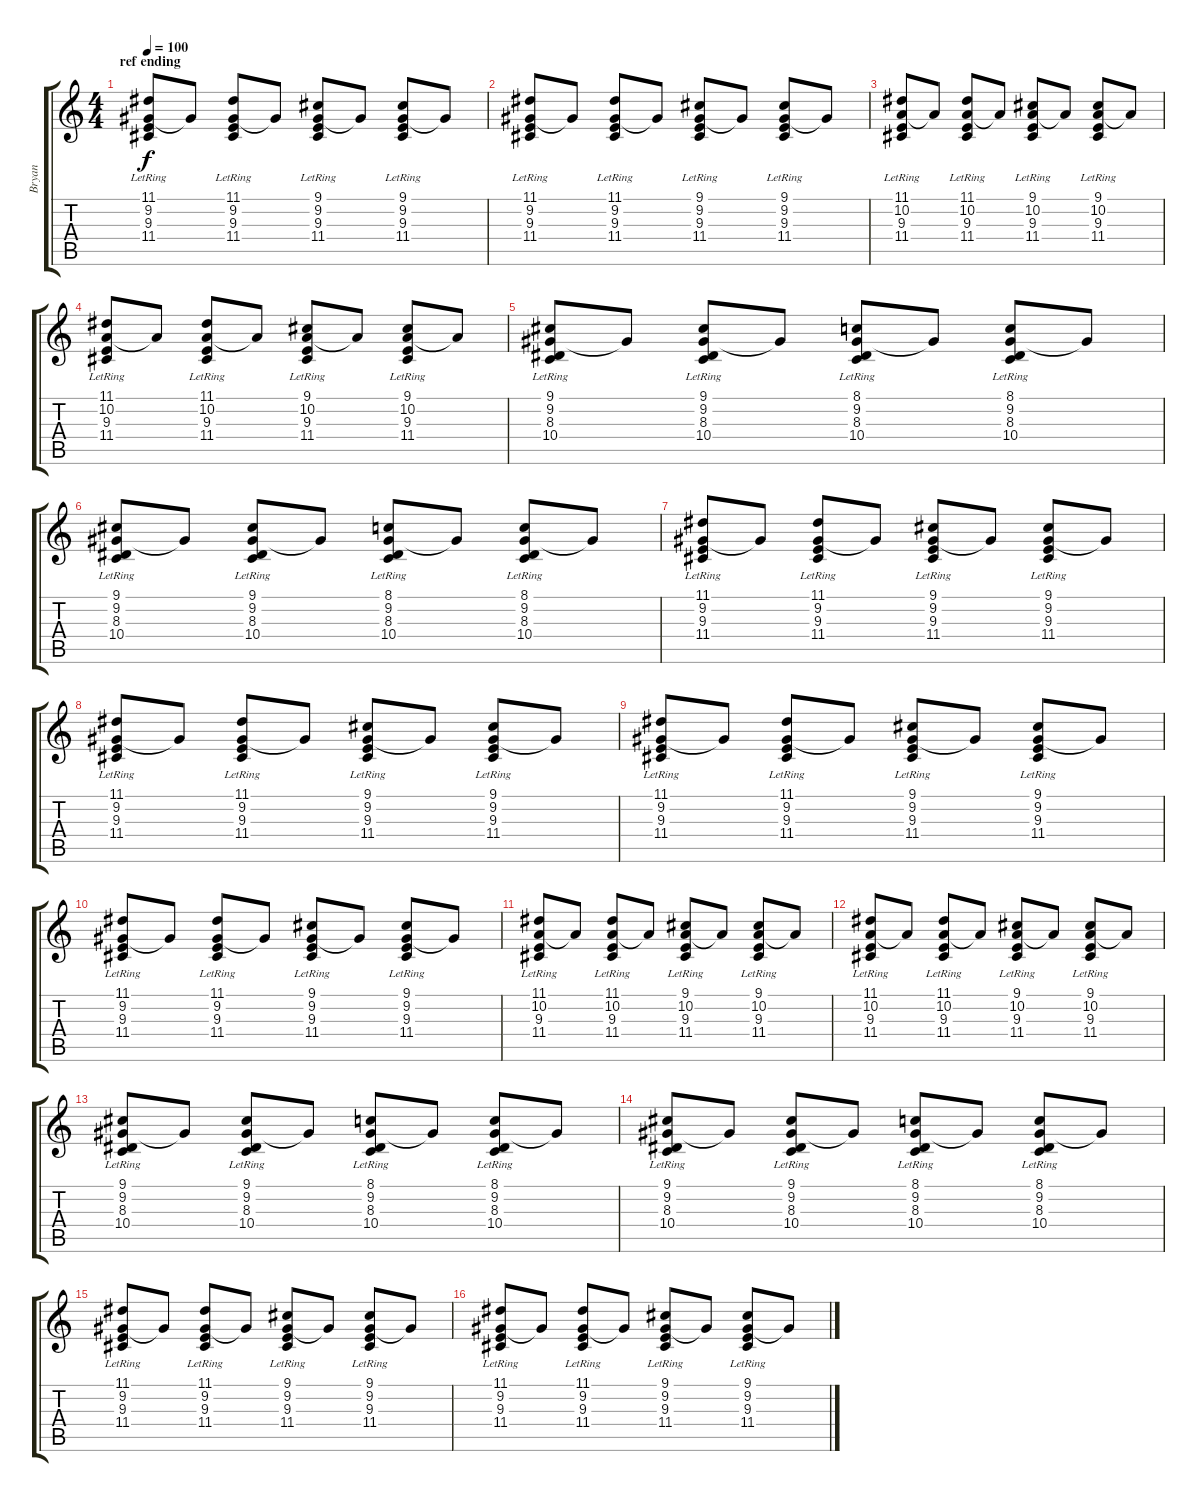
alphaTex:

\track ("Bryan" "Bryan") {instrument lead2sawtooth}
\staff {score tabs}
\tuning (E4 B3 G3 D3 A2 E2) {hide}
\ts (4 4)
\section ("" "ref ending")
\tempo 100
\clef g2
\ks c
(11.1{lr} 9.2 9.3 11.4).8{dy f volume 7} 9.2{t}.8 (11.1{lr} 9.2 9.3 11.4).8 9.2{t}.8 (9.1{lr} 9.2 9.3 11.4).8 9.2{t}.8 (9.1{lr} 9.2 9.3 11.4).8 9.2{t}.8 |
(11.1{lr} 9.2 9.3 11.4).8 9.2{t}.8 (11.1{lr} 9.2 9.3 11.4).8 9.2{t}.8 (9.1{lr} 9.2 9.3 11.4).8 9.2{t}.8 (9.1{lr} 9.2 9.3 11.4).8 9.2{t}.8 |
(11.1{lr} 10.2 9.3 11.4).8 10.2{t}.8 (11.1{lr} 10.2 9.3 11.4).8 10.2{t}.8 (9.1{lr} 10.2 9.3 11.4).8 10.2{t}.8 (9.1{lr} 10.2 9.3 11.4).8 10.2{t}.8 |
(11.1{lr} 10.2 9.3 11.4).8 10.2{t}.8 (11.1{lr} 10.2 9.3 11.4).8 10.2{t}.8 (9.1{lr} 10.2 9.3 11.4).8 10.2{t}.8 (9.1{lr} 10.2 9.3 11.4).8 10.2{t}.8 |
(9.1{lr} 9.2 8.3 10.4).8 9.2{t}.8 (9.1{lr} 9.2 8.3 10.4).8 9.2{t}.8 (8.1{lr} 9.2 8.3 10.4).8 9.2{t}.8 (8.1{lr} 9.2 8.3 10.4).8 9.2{t}.8 |
(9.1{lr} 9.2 8.3 10.4).8 9.2{t}.8 (9.1{lr} 9.2 8.3 10.4).8 9.2{t}.8 (8.1{lr} 9.2 8.3 10.4).8 9.2{t}.8 (8.1{lr} 9.2 8.3 10.4).8 9.2{t}.8 |
(11.1{lr} 9.2 9.3 11.4).8 9.2{t}.8 (11.1{lr} 9.2 9.3 11.4).8 9.2{t}.8 (9.1{lr} 9.2 9.3 11.4).8 9.2{t}.8 (9.1{lr} 9.2 9.3 11.4).8 9.2{t}.8 |
(11.1{lr} 9.2 9.3 11.4).8 9.2{t}.8 (11.1{lr} 9.2 9.3 11.4).8 9.2{t}.8 (9.1{lr} 9.2 9.3 11.4).8 9.2{t}.8 (9.1{lr} 9.2 9.3 11.4).8 9.2{t}.8 |
(11.1{lr} 9.2 9.3 11.4).8{volume 7} 9.2{t}.8 (11.1{lr} 9.2 9.3 11.4).8 9.2{t}.8 (9.1{lr} 9.2 9.3 11.4).8 9.2{t}.8 (9.1{lr} 9.2 9.3 11.4).8 9.2{t}.8 |
(11.1{lr} 9.2 9.3 11.4).8 9.2{t}.8 (11.1{lr} 9.2 9.3 11.4).8 9.2{t}.8 (9.1{lr} 9.2 9.3 11.4).8 9.2{t}.8 (9.1{lr} 9.2 9.3 11.4).8 9.2{t}.8 |
(11.1{lr} 10.2 9.3 11.4).8 10.2{t}.8 (11.1{lr} 10.2 9.3 11.4).8 10.2{t}.8 (9.1{lr} 10.2 9.3 11.4).8 10.2{t}.8 (9.1{lr} 10.2 9.3 11.4).8 10.2{t}.8 |
(11.1{lr} 10.2 9.3 11.4).8 10.2{t}.8 (11.1{lr} 10.2 9.3 11.4).8 10.2{t}.8 (9.1{lr} 10.2 9.3 11.4).8 10.2{t}.8 (9.1{lr} 10.2 9.3 11.4).8 10.2{t}.8 |
(9.1{lr} 9.2 8.3 10.4).8 9.2{t}.8 (9.1{lr} 9.2 8.3 10.4).8 9.2{t}.8 (8.1{lr} 9.2 8.3 10.4).8 9.2{t}.8 (8.1{lr} 9.2 8.3 10.4).8 9.2{t}.8 |
(9.1{lr} 9.2 8.3 10.4).8 9.2{t}.8 (9.1{lr} 9.2 8.3 10.4).8 9.2{t}.8 (8.1{lr} 9.2 8.3 10.4).8 9.2{t}.8 (8.1{lr} 9.2 8.3 10.4).8 9.2{t}.8 |
(11.1{lr} 9.2 9.3 11.4).8 9.2{t}.8 (11.1{lr} 9.2 9.3 11.4).8 9.2{t}.8 (9.1{lr} 9.2 9.3 11.4).8 9.2{t}.8 (9.1{lr} 9.2 9.3 11.4).8 9.2{t}.8 |
(11.1{lr} 9.2 9.3 11.4).8 9.2{t}.8 (11.1{lr} 9.2 9.3 11.4).8 9.2{t}.8 (9.1{lr} 9.2 9.3 11.4).8 9.2{t}.8 (9.1{lr} 9.2 9.3 11.4).8 9.2{t}.8
